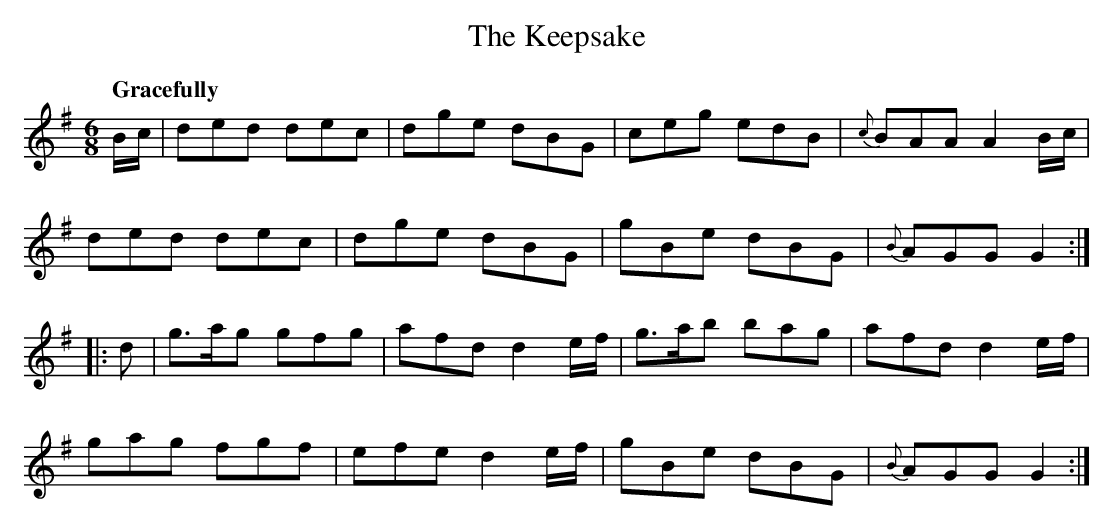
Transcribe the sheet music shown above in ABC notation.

X:1
T:Keepsake, The
M:6/8
L:1/8
Q:"Gracefully"
K:G
B/c/|ded dec|dge dBG|ceg edB|{c}BAA A2 B/c/|
ded dec|dge dBG|gBe dBG|{B}AGG G2:|
|:d|g>ag gfg|afd d2 e/f/|g>ab bag|afd d2 e/f/|
gag fgf|efe d2 e/f/|gBe dBG|{B}AGG G2:|]
